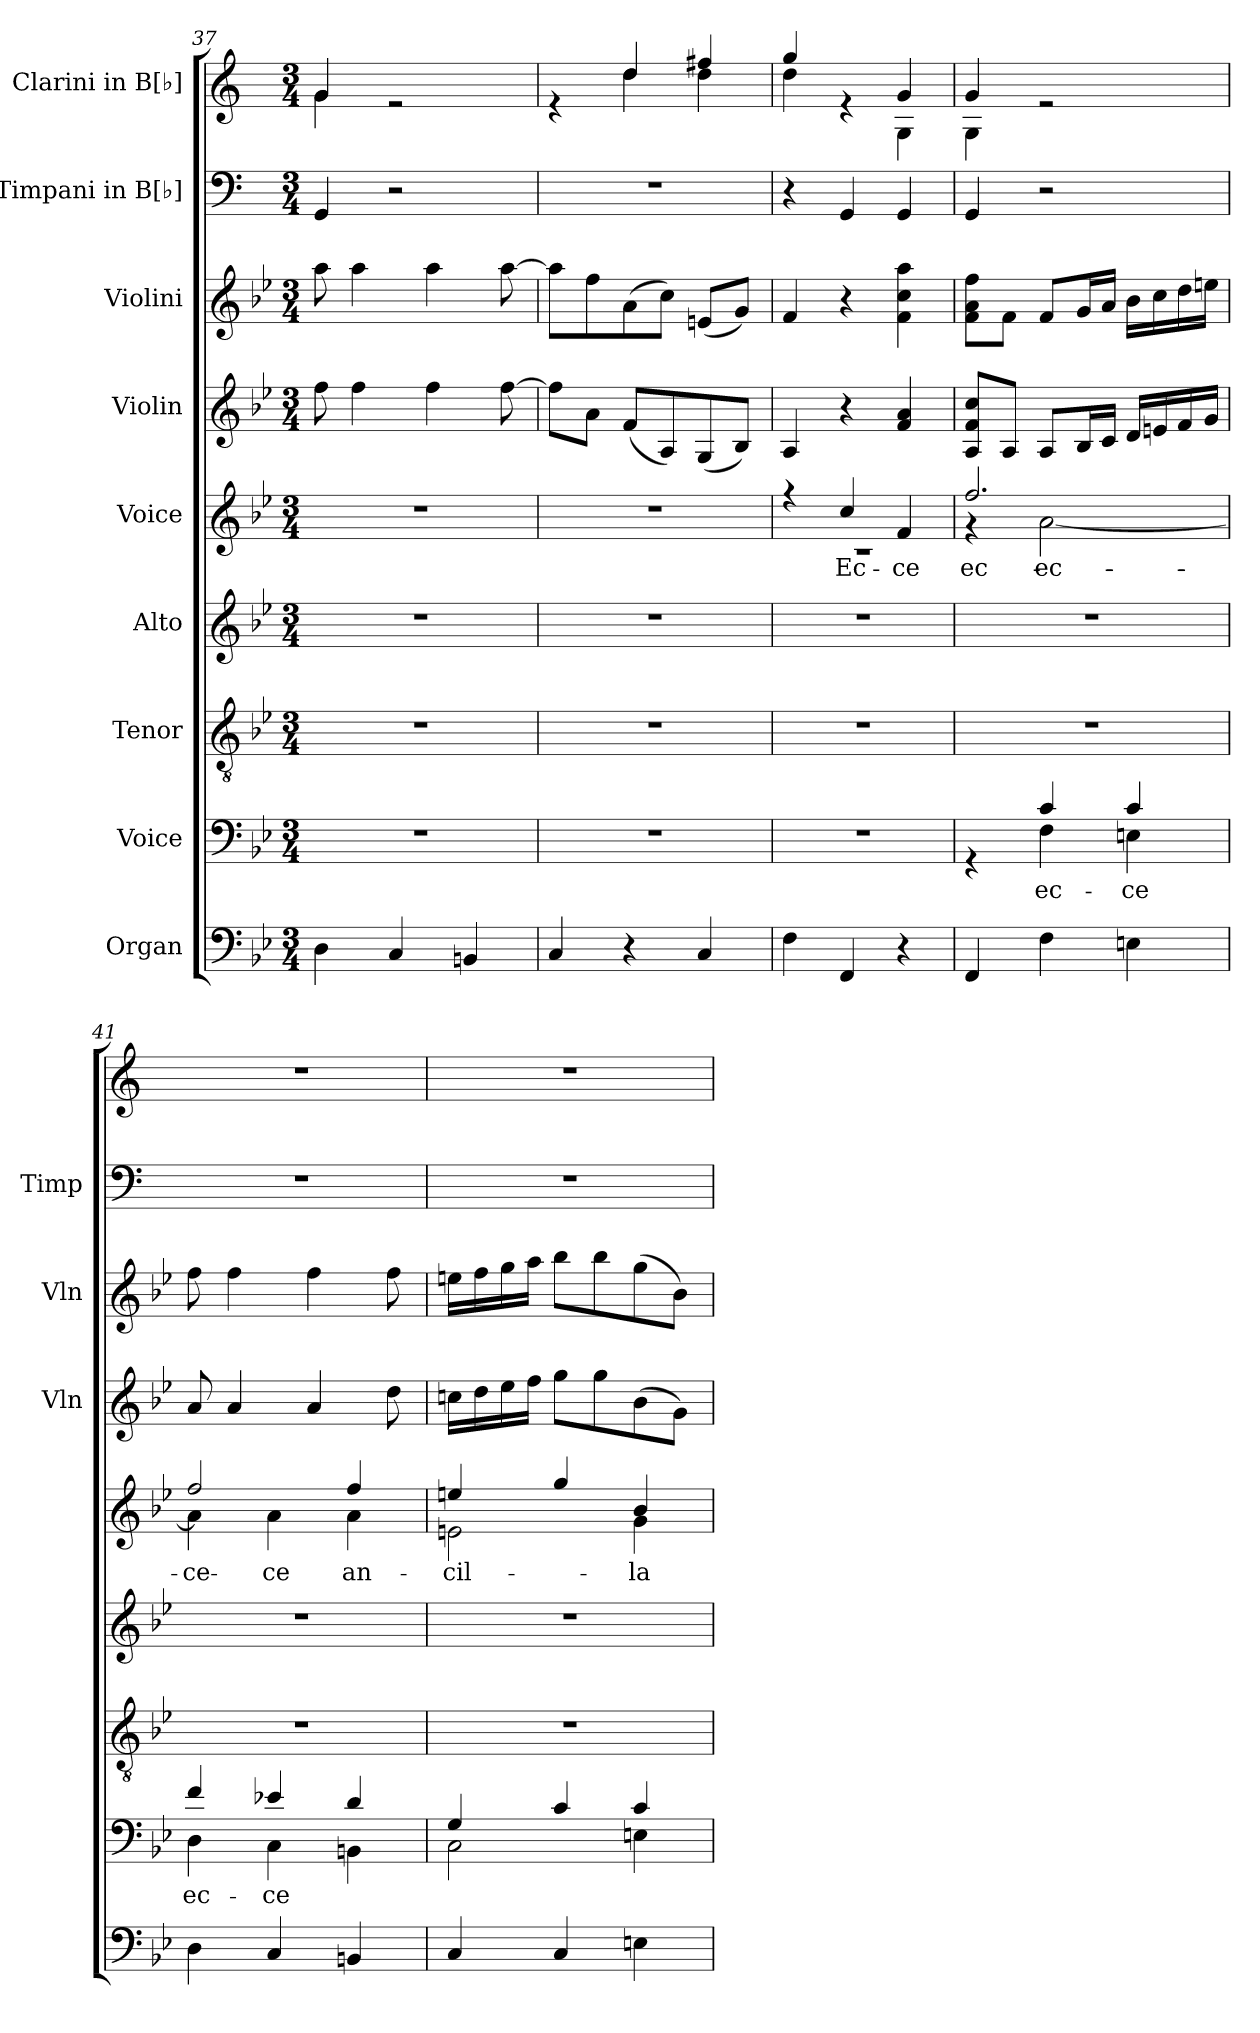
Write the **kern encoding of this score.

**kern	**kern	**text	**kern	**kern	**kern	**text	**kern	**kern	**kern	**kern
*part9	*part8	*part8	*part7	*part6	*part5	*part5	*part4	*part3	*part2	*part1
*staff9	*staff8	*staff8	*staff7	*staff6	*staff5	*staff5	*staff4	*staff3	*staff2	*staff1
*I"Organ	*I"Voice	*	*I"Tenor	*I"Alto	*I"Voice	*	*I"Violin	*I"Violini	*I"Timpani in B[♭]	*I"Clarini in B[♭]
*	*	*	*	*	*	*	*I'Vln	*I'Vln	*I'Timp	*
*clefF4	*clefF4	*	*clefGv2	*clefG2	*clefG2	*	*clefG2	*clefG2	*clefF4	*clefG2
*	*	*	*	*	*	*	*	*	*ITrd1c2	*ITrd1c2
*k[b-e-]	*k[b-e-]	*	*k[b-e-]	*k[b-e-]	*k[b-e-]	*	*k[b-e-]	*k[b-e-]	*k[b-e-]	*k[b-e-]
*M3/4	*M3/4	*	*M3/4	*M3/4	*M3/4	*	*M3/4	*M3/4	*M3/4	*M3/4
=37	=37	=37	=37	=37	=37	=37	=37	=37	=37	=37
*	*	*	*	*	*	*	*	*	*	*^
4D\	2.r	.	2.r	2.r	2.r	.	8ff\	8aa\	4FF/	4f/	4f\
.	.	.	.	.	.	.	4ff\	4aa\	.	.	.
4C/	.	.	.	.	.	.	.	.	2r	2re	2ryy
.	.	.	.	.	.	.	4ff\	4aa\	.	.	.
4BBn/	.	.	.	.	.	.	.	.	.	.	.
.	.	.	.	.	.	.	[8ff\	[8aa\	.	.	.
=38	=38	=38	=38	=38	=38	=38	=38	=38	=38	=38	=38
4C/	2.r	.	2.r	2.r	2.r	.	8ff\L]	8aa\L]	2.r	4re	4ryy
.	.	.	.	.	.	.	8a\J	8ff\	.	.	.
4r	.	.	.	.	.	.	(8f/L	(8a\	.	4cc/	4cc\
.	.	.	.	.	.	.	8A/)	8cc\J)	.	.	.
4C/	.	.	.	.	.	.	(8G/	(8en/L	.	4een/	4cc\
.	.	.	.	.	.	.	8B-/J)	8g/J)	.	.	.
=39	=39	=39	=39	=39	=39	=39	=39	=39	=39	=39	=39
*	*	*	*	*	*^	*	*	*	*	*	*
4F\	2.r	.	2.r	2.r	4r	2.r	.	4A/	4f/	4r	4ff/	4cc\
!	!	!	!	!	!	!	!LO:LY:b	!	!	!	!	!
4FF/	.	.	.	.	4cc/	.	Ec-	4r	4r	4FF/	4re	4ryy
!	!	!	!	!	!	!	!LO:LY:b	!	!	!	!	!
4r	.	.	.	.	4f/	.	-ce	4f/ 4a/	4f\ 4cc\ 4aa\	4FF/	4f/	4F\
=40	=40	=40	=40	=40	=40	=40	=40	=40	=40	=40	=40	=40
*	*^	*	*	*	*	*	*	*	*	*	*	*
!	!	!	!	!	!	!	!	!LO:LY:b	!	!	!	!	!
4FF/	4rGG	4ryy	.	2.r	2.r	2.ff/	4r	ec-	8A/ 8f/ 8cc/L	8f\ 8a\ 8ff\L	4FF/	4f/	4F\
.	.	.	.	.	.	.	.	.	8A/J	8f\J	.	.	.
!	!	!	!LO:LY:b	!	!	!	!	!LO:LY:b	!	!	!	!	!
4F\	4c/	4F\	ec-	.	.	.	[2a\	ec-	8A/L	8f/L	2r	2re	2ryy
.	.	.	.	.	.	.	.	.	16B-/L	16g/L	.	.	.
.	.	.	.	.	.	.	.	.	16c/JJ	16a/JJ	.	.	.
!	!	!	!LO:LY:b	!	!	!	!	!	!	!	!	!	!
4En\	4c/	4En\	-ce	.	.	.	.	.	16d/LL	16b-\LL	.	.	.
.	.	.	.	.	.	.	.	.	16en/	16cc\	.	.	.
.	.	.	.	.	.	.	.	.	16f/	16dd\	.	.	.
.	.	.	.	.	.	.	.	.	16g/JJ	16een\JJ	.	.	.
*	*	*	*	*	*	*	*	*	*	*	*	*v	*v
=41	=41	=41	=41	=41	=41	=41	=41	=41	=41	=41	=41	=41
!	!	!	!LO:LY:b	!	!	!	!	!LO:LY:b	!	!	!	!
4D\	4f/	4D\	ec-	2.r	2.r	2ff/	4a\]	-ce	8a/	8ff\	2.r	2.r
.	.	.	.	.	.	.	.	.	4a/	4ff\	.	.
!	!	!	!LO:LY:b	!	!	!	!	!LO:LY:b	!	!	!	!
4C/	4e-X/	4C\	-ce	.	.	.	4a\	-ce	.	.	.	.
.	.	.	.	.	.	.	.	.	4a/	4ff\	.	.
!	!	!	!	!	!	!	!	!LO:LY:b	!	!	!	!
4BBn/	4d/	4BBn\	.	.	.	4ff/	4a\	an-	.	.	.	.
.	.	.	.	.	.	.	.	.	8dd\	8ff\	.	.
!!LO:LB:g=z
=42	=42	=42	=42	=42	=42	=42	=42	=42	=42	=42	=42	=42
!	!	!	!	!	!	!	!	!LO:LY:b	!	!	!	!
4C/	4G/	2C\	.	2.r	2.r	4een/	2en\	-cil-	16ccn\LL	16een\LL	2.r	2.r
.	.	.	.	.	.	.	.	.	16dd\	16ff\	.	.
.	.	.	.	.	.	.	.	.	16ee-\	16gg\	.	.
.	.	.	.	.	.	.	.	.	16ff\JJ	16aa\JJ	.	.
4C/	4c/	.	.	.	.	4gg/	.	.	8gg\L	8bb-\L	.	.
.	.	.	.	.	.	.	.	.	8gg\	8bb-\	.	.
!	!	!	!	!	!	!	!	!LO:LY:b	!	!	!	!
4En\	4c/	4En\	.	.	.	4b-/	4g\	-la	(8b-\	(8gg\	.	.
.	.	.	.	.	.	.	.	.	8g\J)	8b-\J)	.	.
*	*v	*v	*	*	*	*v	*v	*	*	*	*	*
=	=	=	=	=	=	=	=	=	=	=
*-	*-	*-	*-	*-	*-	*-	*-	*-	*-	*-
